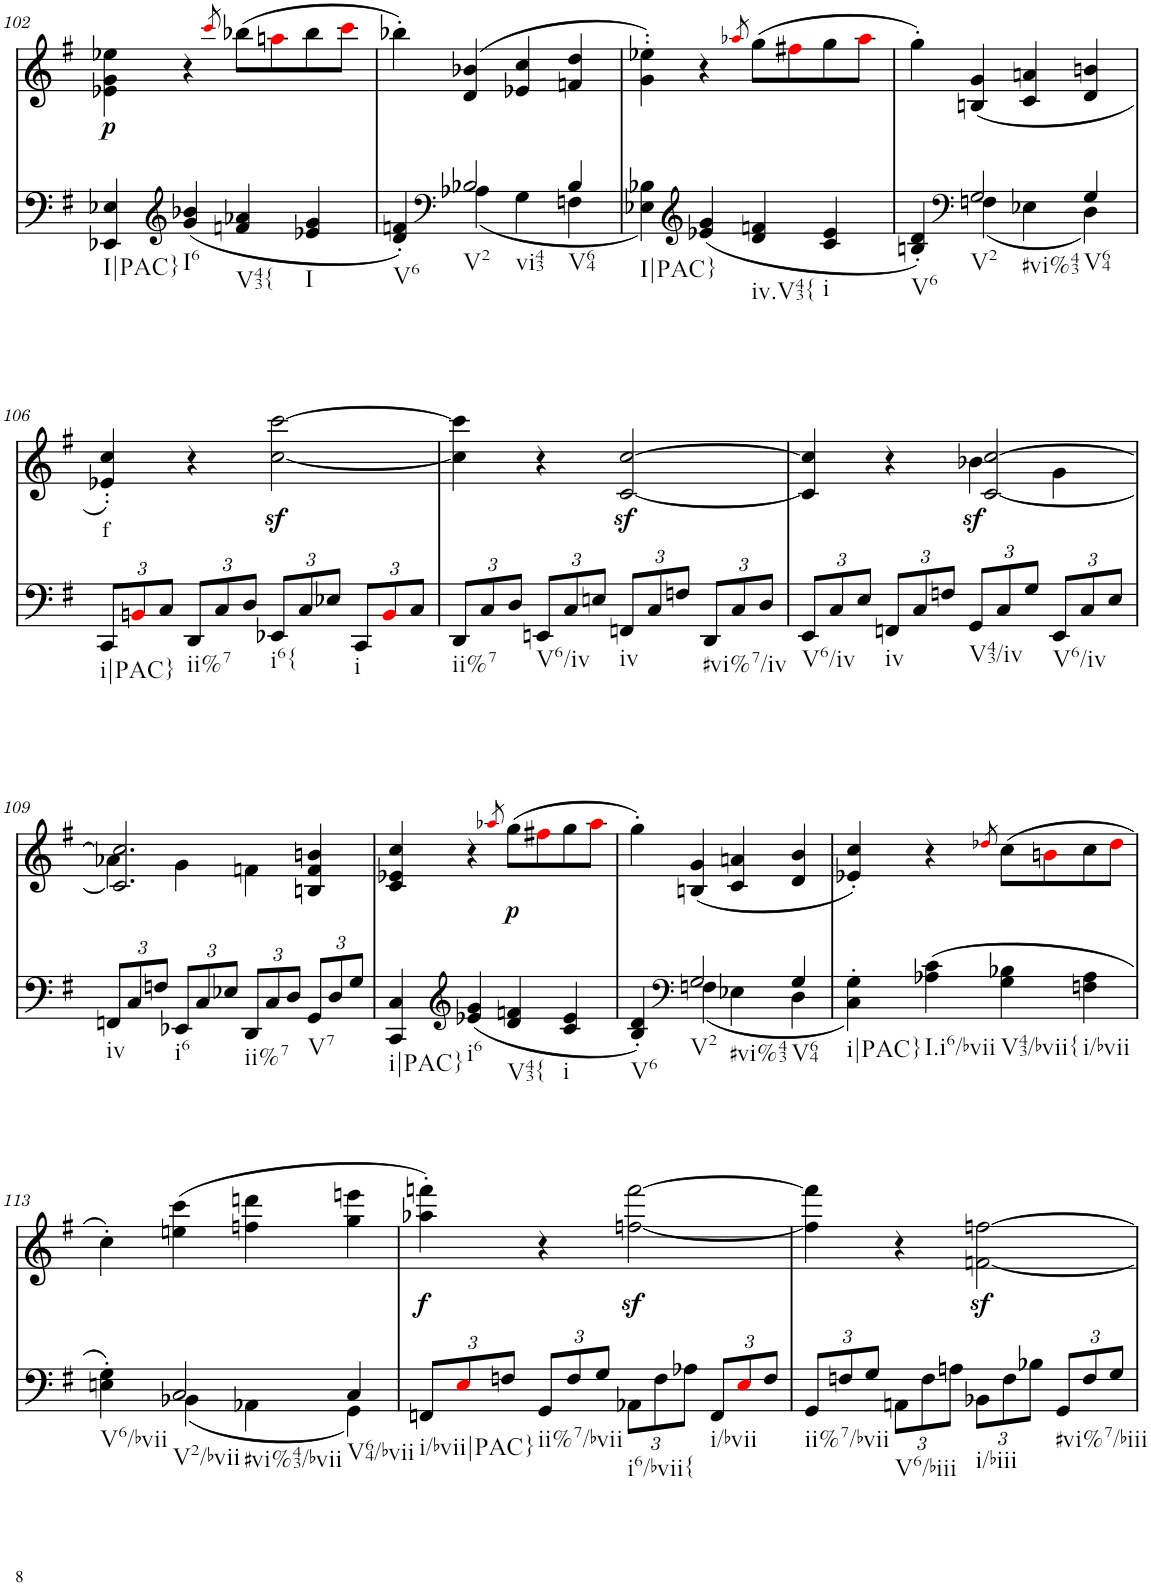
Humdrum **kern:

**kern	**kern	**text	**dynam
*part2	*part1	*part1	*part1
*staff2	*staff1	*staff1	*staff1
*I"piano	*I"piano	*	*
*I'Pno	*I'Pno	*	*
!!LO:PB:g=z
*clefF4	*clefG2	*	*
*k[f#]	*k[f#]	*	*
*G:	*G:	*	*
*M2/2	*M2/2	*	*
*met(c|)	*met(c|)	*	*
=102	=102	=102	=102
!LO:TX:b:t=I|PAC}	!	!	!
!	!	!LO:LY:b	!LO:DY:b
4EE-X/ 4E-X/	4e-X\ 4g\ 4ee-X\	p	p
*clefG2	*	*	*
!LO:TX:b:t=I6	!	!	!
(4g/ 4b-X/	4r	.	.
.	8qccci/	.	.
!LO:TX:b:t=V43{	!	!	!
4fn/ 4a-X/	(8bb-X\L	.	.
.	8aani\	.	.
!LO:TX:b:t=I	!	!	!
4e-X/ 4g/	8bb-\	.	.
.	8ccci\J	.	.
=103	=103	=103	=103
*^	*	*	*
!LO:TX:b:t=V6	!	!	!	!
4d/'< 4fn/'<)	4ryy	4bb-X'\)	.	.
*clefF4	*	*	*	*
!LO:TX:b:t=V2	!	!	!	!
!LO:TX:b:t=vi43	!	!	!	!
2B-X/	(4A-X\	(4d/ 4b-X/	.	.
.	4G\	4e-X/ 4cc/	.	.
!LO:TX:b:t=V64	!	!	!	!
4B-/	4Fn\	4fn/ 4dd/	.	.
=104	=104	=104	=104	=104
!LO:TX:b:t=I|PAC}	!	!	!	!
*v	*v	*	*	*
4E-X\ 4B-X\)	4g\' 4ee-X\')	.	.
*clefG2	*	*	*
(4e-X/ 4g/	4r	.	.
.	8qaa-Xi/	.	.
!LO:TX:b:t=iv.V43{	!	!	!
4d/ 4fn/	(8gg\L	.	.
.	8ff#Xi\	.	.
!LO:TX:b:t=i	!	!	!
4c/ 4e-/	8gg\	.	.
.	8aa-i\J	.	.
=105	=105	=105	=105
*^	*	*	*
!LO:TX:b:t=V6	!	!	!	!
4Bn/'< 4d/'<)	4ryy	4gg'\)	.	.
*clefF4	*	*	*	*
!LO:TX:b:t=V2	!	!	!	!
!LO:TX:b:t=#vi%43	!	!	!	!
2G/	(4Fn\	(4Bn/ 4g/	.	.
.	4E-X\	4c/ 4an/	.	.
!LO:TX:b:t=V64	!	!	!	!
4G/	4D\)	4d/ 4bn/	.	.
*v	*v	*	*	*
!!LO:LB:g=z
=106	=106	=106	=106
*Xbrackettup	*	*	*
*^	*	*	*
!LO:TX:b:t=i|PAC}	!	!	!	!
!	!	!	!LO:LY:b	!
*v	*v	*	*	*
12CC/L	4e-X/' 4cc/')	f	.
12BBni/	.	.	.
12C/J	.	.	.
!LO:TX:b:t=ii%7	!	!	!
12DD/L	4r	.	.
12C/	.	.	.
12D/J	.	.	.
!LO:TX:b:t=i6{	!	!	!
!	!	!LO:LY:b	!
12EE-X/L	[2cc\z< [2ccc\z<	sf	.
12C/	.	.	.
12E-X/J	.	.	.
!LO:TX:b:t=i	!	!	!
12CC/L	.	.	.
12BBi/	.	.	.
12C/J	.	.	.
=107	=107	=107	=107
!LO:TX:b:t=ii%7	!	!	!
12DD/L	4cc\] 4ccc\]	.	.
12C/	.	.	.
12D/J	.	.	.
!LO:TX:b:t=V6/iv	!	!	!
12EEn/L	4r	.	.
12C/	.	.	.
12En/J	.	.	.
!LO:TX:b:t=iv	!	!	!
!	!	!LO:LY:b	!
12FFn/L	[<2c/z< [2cc/z<	sf	.
12C/	.	.	.
12Fn/J	.	.	.
!LO:TX:b:t=#vi%7/iv	!	!	!
12DD/L	.	.	.
12C/	.	.	.
12D/J	.	.	.
=108	=108	=108	=108
*	*^	*	*
!LO:TX:b:t=V6/iv	!	!	!	!
12EE/L	4c/] 4cc/]	2ryy	.	.
12C/	.	.	.	.
12E/J	.	.	.	.
!LO:TX:b:t=iv	!	!	!	!
12FFn/L	4r	.	.	.
12C/	.	.	.	.
12Fn/J	.	.	.	.
!LO:TX:b:t=V43/iv	!	!	!	!
!	!	!	!LO:LY:b	!LO:DY:b
12GG/L	[<2c/ [2cc/	4b-X\	sf	sf
12C/	.	.	.	.
12G/J	.	.	.	.
!LO:TX:b:t=V6/iv	!	!	!	!
12EE/L	.	4g\	.	.
12C/	.	.	.	.
12E/J	.	.	.	.
!!LO:LB:g=z	!!
=109	=109	=109	=109	=109
!LO:TX:b:t=iv	!	!	!	!
12FFn/L	2.c/] 2.cc/]	4a-X\	.	.
12C/	.	.	.	.
12Fn/J	.	.	.	.
!LO:TX:b:t=i6	!	!	!	!
12EE-X/L	.	4g\	.	.
12C/	.	.	.	.
12E-X/J	.	.	.	.
!LO:TX:b:t=ii%7	!	!	!	!
12DD/L	.	4fn\	.	.
12C/	.	.	.	.
12D/J	.	.	.	.
!LO:TX:b:t=V7	!	!	!	!
12GG/L	4Bn/ 4f/ 4bn/	4ryy	.	.
12D/	.	.	.	.
12G/J	.	.	.	.
*	*v	*v	*	*
=110	=110	=110	=110
!LO:TX:b:t=i|PAC}	!	!	!
4CC/ 4C/	4c/ 4e-X/ 4cc/	.	.
*clefG2	*	*	*
!LO:TX:b:t=i6	!	!	!
(4e-X/ 4g/	4r	.	.
.	8qaa-Xi/	.	.
!LO:TX:b:t=V43{	!	!	!
!	!	!	!LO:DY:b
4d/ 4fn/	(8gg\L	.	p
.	8ff#Xi\	.	.
!LO:TX:b:t=i	!	!	!
4c/ 4e-/	8gg\	.	.
.	8aa-i\J	.	.
=111	=111	=111	=111
*^	*	*	*
!LO:TX:b:t=V6	!	!	!	!
4B/'< 4d/'<)	4ryy	4gg'\)	.	.
*clefF4	*	*	*	*
!LO:TX:b:t=V2	!	!	!	!
!LO:TX:b:t=#vi%43	!	!	!	!
2G/	(4Fn\	(4Bn/ 4g/	.	.
.	4E-X\	4c/ 4an/	.	.
!LO:TX:b:t=V64	!	!	!	!
4G/	4D\	4d/ 4b/	.	.
=112	=112	=112	=112	=112
!LO:TX:b:t=i|PAC}	!	!	!	!
*v	*v	*	*	*
4C\' 4G\')	4e-X/' 4cc/')	.	.
!LO:TX:b:t=I.i6/bvii	!	!	!
(4A-X\ 4c\	4r	.	.
.	8qdd-Xi/	.	.
!LO:TX:b:t=V43/bvii{	!	!	!
4G\ 4B-X\	(8cc\L	.	.
.	8bni\	.	.
!LO:TX:b:t=i/bvii	!	!	!
4Fn\ 4A-\	8cc\	.	.
.	8dd-i\J	.	.
!!LO:LB:g=z
=113	=113	=113	=113
*^	*	*	*
!LO:TX:b:t=V6/bvii	!	!	!	!
4En\'> 4G\'>)	4ryy	4cc'\)	.	.
!LO:TX:b:t=V2/bvii	!	!	!	!
!LO:TX:b:t=#vi%43/bvii	!	!	!	!
2C/	(4BB-X\	(4een\ 4ccc\	.	.
.	4AA-X\	4ffn\ 4dddn\	.	.
!LO:TX:b:t=V64/bvii	!	!	!	!
4C/	4GG\)	4gg\ 4eeen\	.	.
=114	=114	=114	=114	=114
!LO:TX:b:t=i/bvii|PAC}	!	!	!	!
!	!	!	!LO:LY:b	!LO:DY:b
*v	*v	*	*	*
12FFn/L	4aa-X\' 4fffn\')	f	f
12Ei/	.	.	.
12Fn/J	.	.	.
!LO:TX:b:t=ii%7/bvii	!	!	!
12GG/L	4r	.	.
12F/	.	.	.
12G/J	.	.	.
!LO:TX:b:t=i6/bvii{	!	!	!
!	!	!LO:LY:b	!
12AA-X\L	[2ffn\z< [2fff\z<	sf	.
12F\	.	.	.
12A-X\J	.	.	.
!LO:TX:b:t=i/bvii	!	!	!
12FF/L	.	.	.
12Ei/	.	.	.
12F/J	.	.	.
=115	=115	=115	=115
!LO:TX:b:t=ii%7/bvii	!	!	!
12GG/L	4ff\] 4fff\]	.	.
12Fn/	.	.	.
12G/J	.	.	.
!LO:TX:b:t=V6/biii	!	!	!
12AAn\L	4r	.	.
12F\	.	.	.
12An\J	.	.	.
!LO:TX:b:t=i/biii	!	!	!
!	!	!LO:LY:b	!
12BB-X\L	[2fn\z< [>2ffn\z<	sf	.
12F\	.	.	.
12B-X\J	.	.	.
!LO:TX:b:t=#vi%7/biii	!	!	!
12GG/L	.	.	.
12F/	.	.	.
12G/J	.	.	.
=	=	=	=
*-	*-	*-	*-
